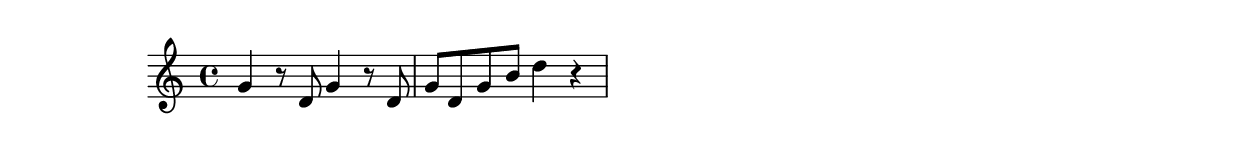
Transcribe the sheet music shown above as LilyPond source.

\version "2.18"

\relative c' {
  g'4 r8 d g4 r8 d | 
  g d g b d4 r |
}
